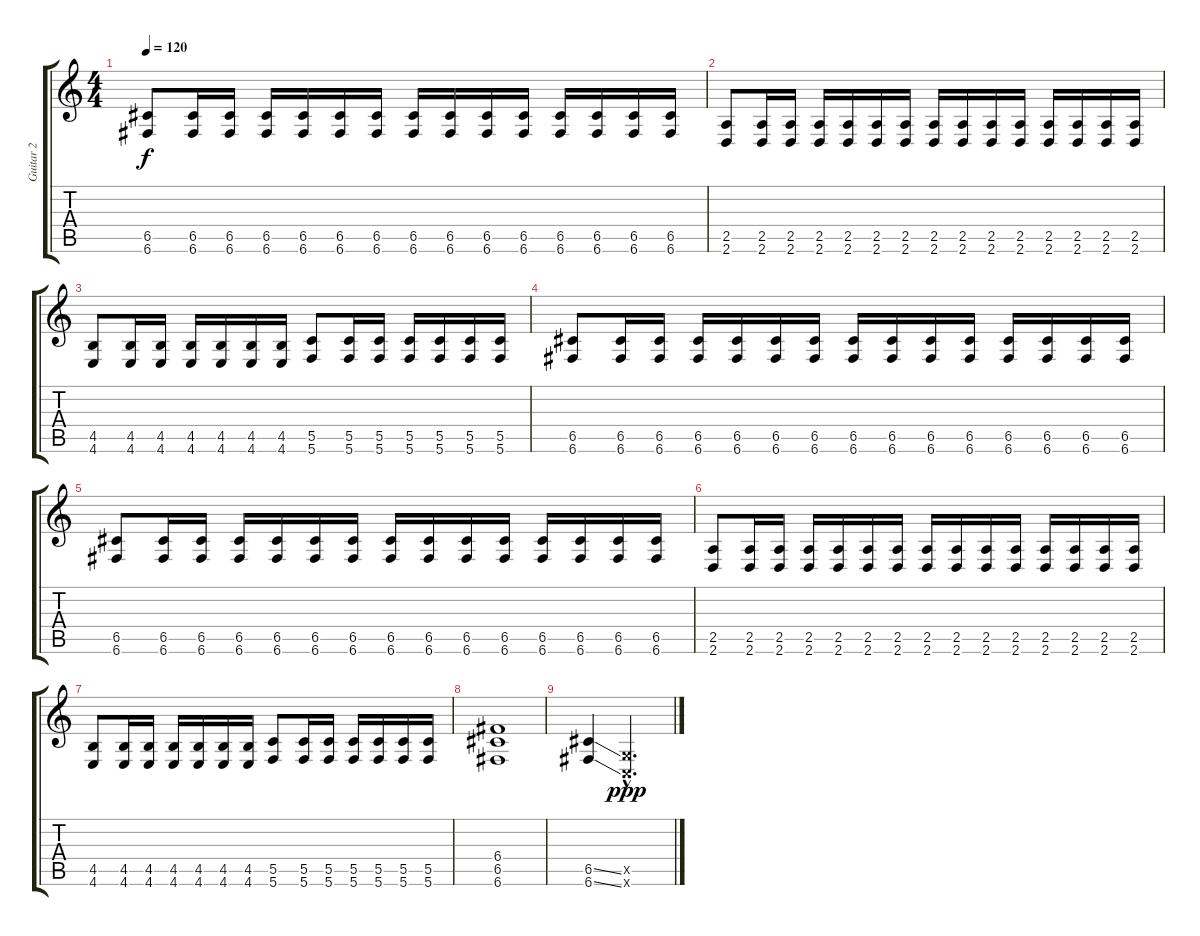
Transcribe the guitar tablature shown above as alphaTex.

\track ("Guitar 2" "Guitar 2") {instrument distortionguitar}
\staff {score tabs}
\tuning (D4 A3 F3 C3 G2 C2) {hide}
\ts (4 4)
\tempo 120
\clef g2
\ks c
(6.5 6.6).8{dy f} (6.5 6.6).16 (6.5 6.6).16 (6.5 6.6).16 (6.5 6.6).16 (6.5 6.6).16 (6.5 6.6).16 (6.5 6.6).16 (6.5 6.6).16 (6.5 6.6).16 (6.5 6.6).16 (6.5 6.6).16 (6.5 6.6).16 (6.5 6.6).16 (6.5 6.6).16 |
(2.5 2.6).8 (2.5 2.6).16 (2.5 2.6).16 (2.5 2.6).16 (2.5 2.6).16 (2.5 2.6).16 (2.5 2.6).16 (2.5 2.6).16 (2.5 2.6).16 (2.5 2.6).16 (2.5 2.6).16 (2.5 2.6).16 (2.5 2.6).16 (2.5 2.6).16 (2.5 2.6).16 |
(4.5 4.6).8 (4.5 4.6).16 (4.5 4.6).16 (4.5 4.6).16 (4.5 4.6).16 (4.5 4.6).16 (4.5 4.6).16 (5.5 5.6).8 (5.5 5.6).16 (5.5 5.6).16 (5.5 5.6).16 (5.5 5.6).16 (5.5 5.6).16 (5.5 5.6).16 |
(6.5 6.6).8 (6.5 6.6).16 (6.5 6.6).16 (6.5 6.6).16 (6.5 6.6).16 (6.5 6.6).16 (6.5 6.6).16 (6.5 6.6).16 (6.5 6.6).16 (6.5 6.6).16 (6.5 6.6).16 (6.5 6.6).16 (6.5 6.6).16 (6.5 6.6).16 (6.5 6.6).16 |
(6.5 6.6).8 (6.5 6.6).16 (6.5 6.6).16 (6.5 6.6).16 (6.5 6.6).16 (6.5 6.6).16 (6.5 6.6).16 (6.5 6.6).16 (6.5 6.6).16 (6.5 6.6).16 (6.5 6.6).16 (6.5 6.6).16 (6.5 6.6).16 (6.5 6.6).16 (6.5 6.6).16 |
(2.5 2.6).8 (2.5 2.6).16 (2.5 2.6).16 (2.5 2.6).16 (2.5 2.6).16 (2.5 2.6).16 (2.5 2.6).16 (2.5 2.6).16 (2.5 2.6).16 (2.5 2.6).16 (2.5 2.6).16 (2.5 2.6).16 (2.5 2.6).16 (2.5 2.6).16 (2.5 2.6).16 |
(4.5 4.6).8 (4.5 4.6).16 (4.5 4.6).16 (4.5 4.6).16 (4.5 4.6).16 (4.5 4.6).16 (4.5 4.6).16 (5.5 5.6).8 (5.5 5.6).16 (5.5 5.6).16 (5.5 5.6).16 (5.5 5.6).16 (5.5 5.6).16 (5.5 5.6).16 |
(6.4 6.5 6.6).1 |
(6.5{ss} 6.6{ss}).4 (0.5{hac x} 0.6{hac x}).2{d dy ppp}
